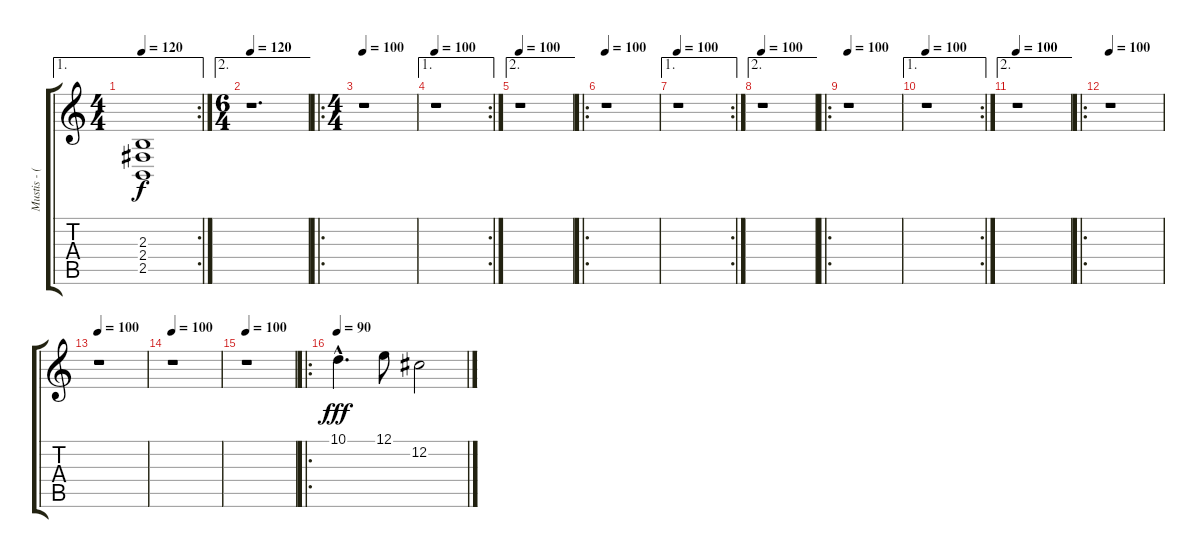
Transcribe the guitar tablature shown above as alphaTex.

\track ("Mustis - (String Ensemble)" "Mustis - (") {instrument stringensemble1}
\staff {score tabs}
\tuning (E4 Db4 A3 E3 A2 E2) {hide}
\ae 1
\rc 2
\ts (4 4)
\tempo 120
\clef g2
\ks c
(2.3 2.4 2.5).1{dy f} |
\ae 2
\ts (6 4)
\tempo 120
r.1{d} |
\ro
\ts (4 4)
\tempo 100
r.1 |
\ae 1
\rc 2
\tempo 100
r.1 |
\ae 2
\tempo 100
r.1 |
\ro
\tempo 100
r.1 |
\ae 1
\rc 2
\tempo 100
r.1 |
\ae 2
\tempo 100
r.1 |
\ro
\tempo 100
r.1 |
\ae 1
\rc 2
\tempo 100
r.1 |
\ae 2
\tempo 100
r.1 |
\ro
\tempo 100
r.1 |
\tempo 100
r.1 |
\tempo 100
r.1 |
\tempo 100
r.1 |
\ro
\tempo 100
\tempo 90
10.1{hac}.4{d dy fff} 12.1.8 12.2.2
